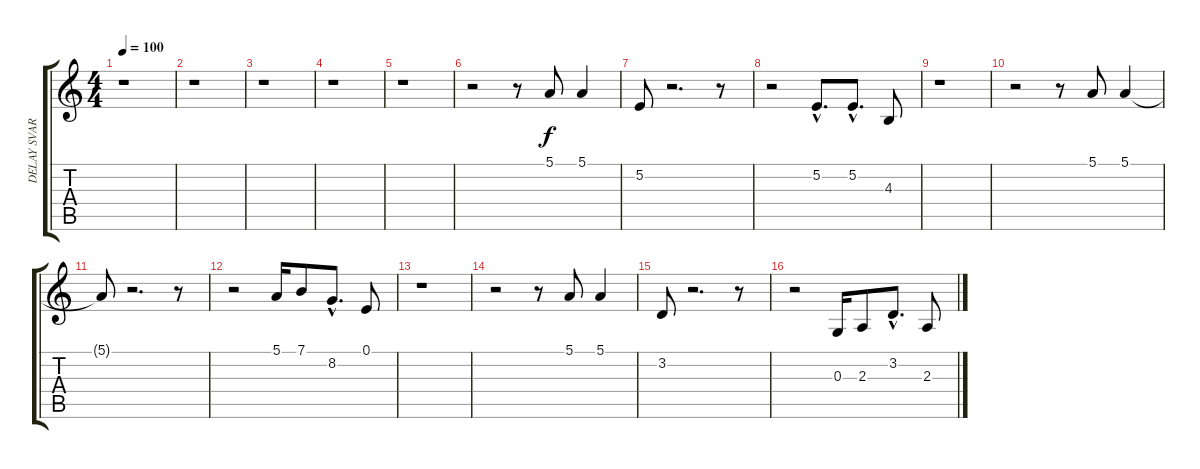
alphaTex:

\track ("DELAY SVAR 1" "DELAY SVAR") {instrument altosax}
\staff {score tabs}
\tuning (E4 B3 G3 D3 A2 E2) {hide}
\ts (4 4)
\tempo 100
\clef g2
\ks c
r.1{dy f} |
r.1 |
r.1 |
r.1 |
r.1 |
r.2 r.8 5.1.8 5.1.4 |
5.2.8 r.2{d} r.8 |
r.2 5.2{hac}.8{d} 5.2{hac}.8{d} 4.3.8 |
r.1 |
r.2 r.8 5.1.8 5.1.4 |
5.1{t}.8 r.2{d} r.8 |
r.2 5.1.16 7.1.8 8.2{hac}.8{d} 0.1.8 |
r.1 |
r.2 r.8 5.1.8 5.1.4 |
3.2.8 r.2{d} r.8 |
r.2 0.3.16 2.3.8 3.2{hac}.8{d} 2.3.8
